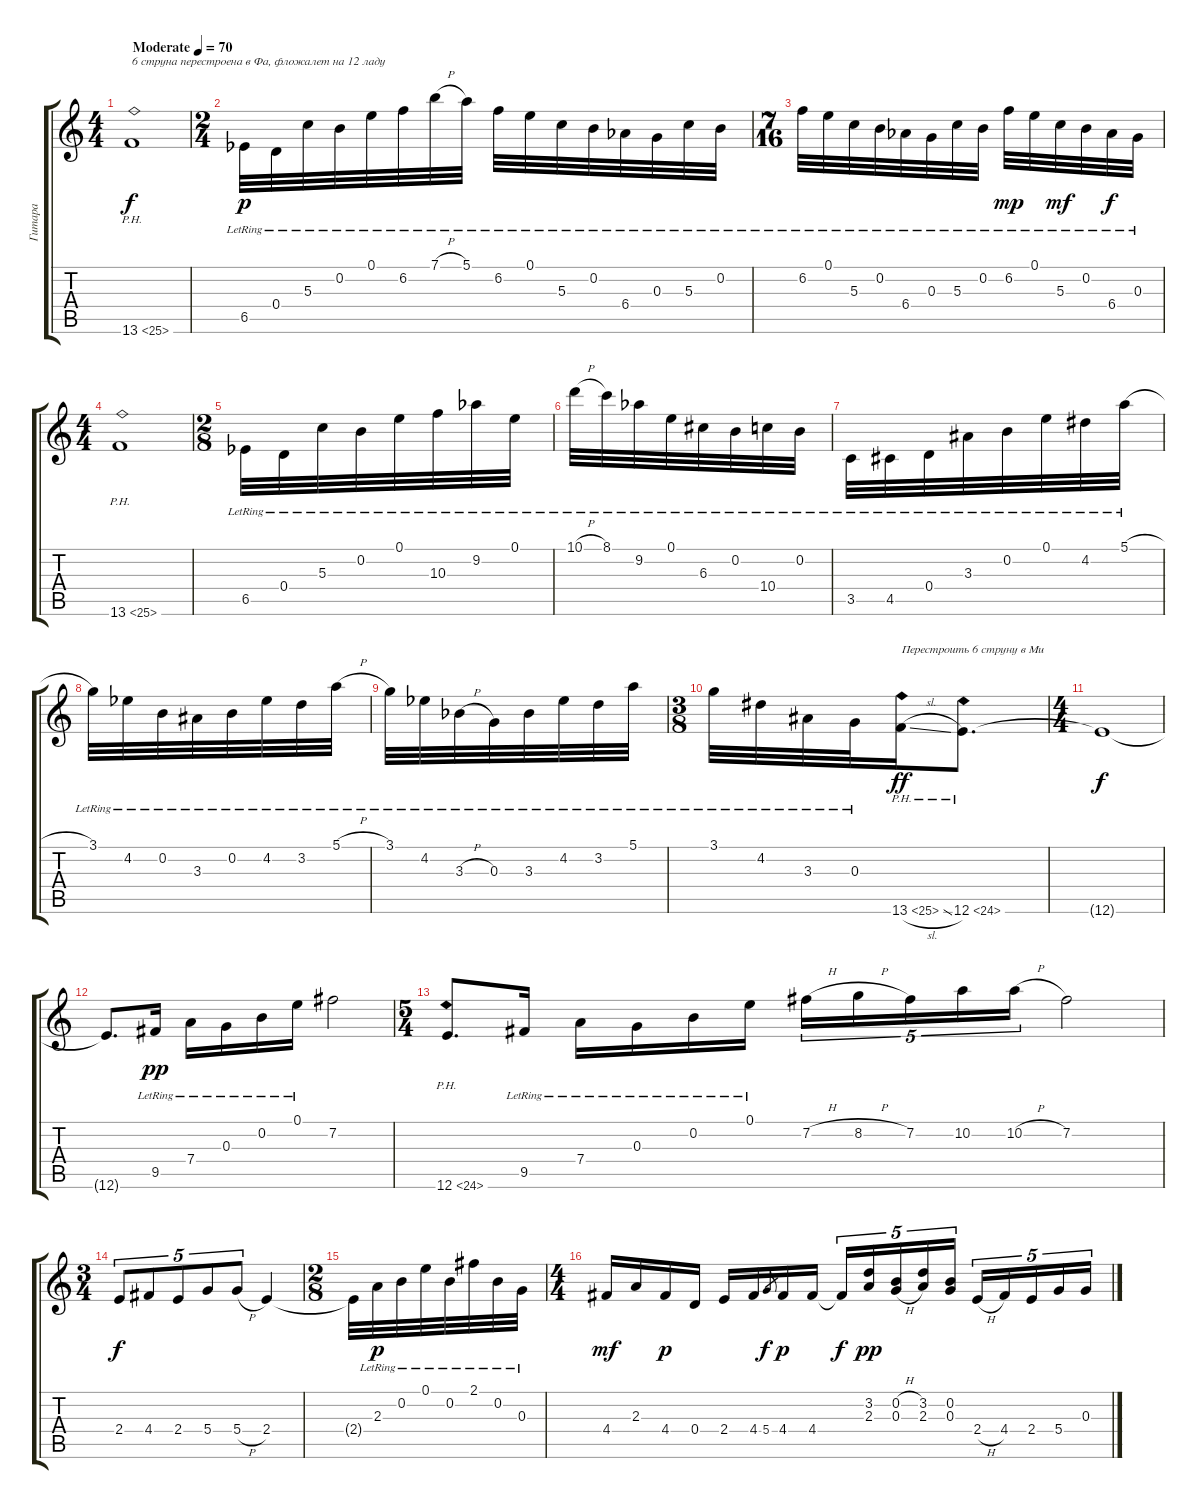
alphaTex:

\track ("Гитара" "Гитара") {instrument acousticguitarnylon}
\staff {score tabs}
\tuning (E4 B3 G3 D3 A2 E2) {hide}
\ts (4 4)
\tempo (70 "Moderate")
\clef g2
\ks c
13.6{ph 12}.1{txt "6 струна перестроена в Фа, фложалет на 12 ладу" dy f instrument acousticguitarnylon} |
\ts (2 4)
6.5{lr acc b}.32{dy p} 0.4{lr}.32 5.3{lr}.32 0.2{lr}.32 0.1{lr}.32 6.2{lr}.32 7.1{h lr}.32 5.1{lr}.32 6.2{lr}.32 0.1{lr}.32 5.3{lr}.32 0.2{lr}.32 6.4{lr acc b}.32 0.3{lr}.32 5.3{lr}.32 0.2{lr}.32 |
\ts (7 16)
6.2{lr}.32 0.1{lr}.32{beam merge} 5.3{lr}.32 0.2{lr}.32{beam merge} 6.4{lr acc b}.32 0.3{lr}.32{beam merge} 5.3{lr}.32 0.2{lr}.32 6.2{lr}.32{dy mp} 0.1{lr}.32{beam merge} 5.3{lr}.32{dy mf} 0.2{lr}.32{beam merge} 6.4{lr acc b}.32{dy f} 0.3{lr}.32 |
\ts (4 4)
13.6{ph 12}.1 |
\ts (2 8)
6.5{lr acc b}.32 0.4{lr}.32 5.3{lr}.32 0.2{lr}.32{beam merge} 0.1{lr}.32 10.3{lr}.32 9.2{lr acc b}.32 0.1{lr}.32 |
10.1{h lr}.32 8.1{lr}.32 9.2{lr acc b}.32 0.1{lr}.32{beam merge} 6.3{lr}.32 0.2{lr}.32 10.4{lr}.32 0.2{lr}.32 |
3.5{lr}.32 4.5{lr}.32 0.4{lr}.32 3.3{lr}.32{beam merge} 0.2{lr}.32 0.1{lr}.32 4.2{lr}.32 5.1{h lr}.32 |
3.1{lr}.32 4.2{lr acc b}.32 0.2{lr}.32 3.3{lr}.32{beam merge} 0.2{lr}.32 4.2{lr acc b}.32 3.2{lr}.32 5.1{h lr}.32 |
3.1{lr}.32 4.2{lr acc b}.32 3.3{h lr acc b}.32 0.3{lr}.32{beam merge} 3.3{lr acc b}.32 4.2{lr acc b}.32 3.2{lr}.32 5.1{lr}.32 |
\ts (3 8)
3.1{lr}.32 4.2{lr}.32 3.3{lr}.32 0.3{lr}.32 13.6{ph 12 sl}.16{txt "Перестроить 6 струну в Ми" dy ff} 12.6{ph 12}.8{d} |
\ts (4 4)
12.6{t}.1{dy f} |
12.6{t}.8{d} 9.5{lr}.16{dy pp} 7.4{lr}.16 0.3{lr}.16 0.2{lr}.16 0.1{lr}.16 7.2.2 |
\ts (5 4)
12.6{ph 12}.8{d} 9.5{lr}.16 7.4{lr}.16 0.3{lr}.16 0.2{lr}.16 0.1{lr}.16 7.2{h}.16{tu (5 4)} 8.2{h}.16{tu (5 4)} 7.2.16{tu (5 4)} 10.2.16{tu (5 4)} 10.2{h}.16{tu (5 4)} 7.2.2 |
\ts (3 4)
2.4.8{tu (5 4) dy f} 4.4.8{tu (5 4)} 2.4.8{tu (5 4) beam merge} 5.4.8{tu (5 4)} 5.4{h}.8{tu (5 4)} 2.4.4 |
\ts (2 8)
2.4{t}.32 2.3{lr}.32{dy p} 0.2{lr}.32 0.1{lr}.32{beam merge} 0.2{lr}.32 2.1{lr}.32 0.2{lr}.32 0.3{lr}.32 |
\ts (4 4)
4.4.16{dy mf} 2.3.16 4.4.16{dy p} 0.4.16 2.4.16 4.4.16 5.4.8{gr dy f} 4.4.16{dy p} 4.4.16 4.4{t}.16{tu (5 4) dy f} (3.2 2.3).16{tu (5 4) dy pp} (0.2{h} 0.3{h}).16{tu (5 4)} (3.2 2.3).16{tu (5 4)} (0.2 0.3).16{tu (5 4)} 2.4{h}.16{tu (5 4)} 4.4.16{tu (5 4)} 2.4.16{tu (5 4)} 5.4.16{tu (5 4)} 0.3.16{tu (5 4)}
